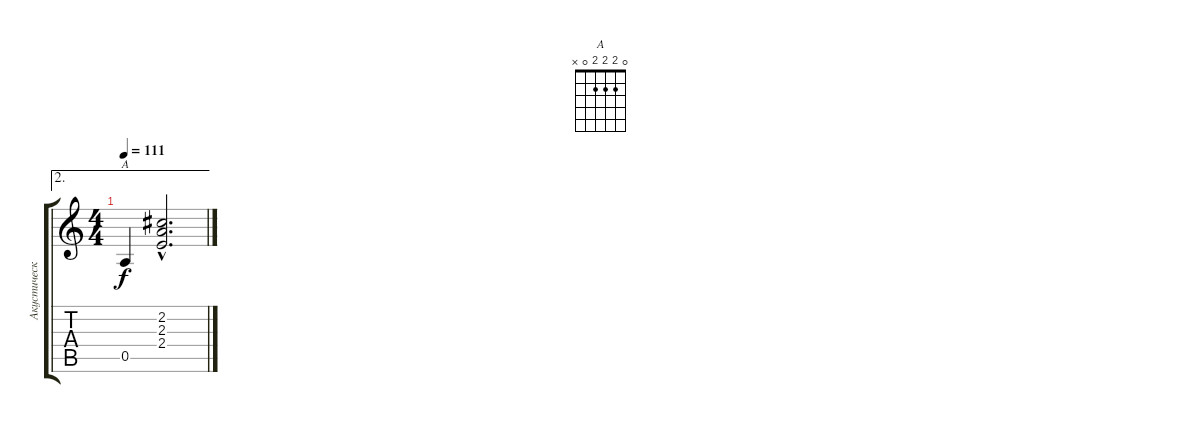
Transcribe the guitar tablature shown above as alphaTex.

\track ("Акустическая гитара" "Акустическ") {instrument acousticguitarnylon}
\staff {score tabs}
\tuning (E4 B3 G3 D3 A2 E2) {hide}
\chord ("A" 0 2 2 2 0 x)
\ae 2
\ts (4 4)
\tempo 111
\clef g2
\ks c
0.5.4{ch "A" dy f} (2.2{hac} 2.3{hac} 2.4{hac}).2{d}
